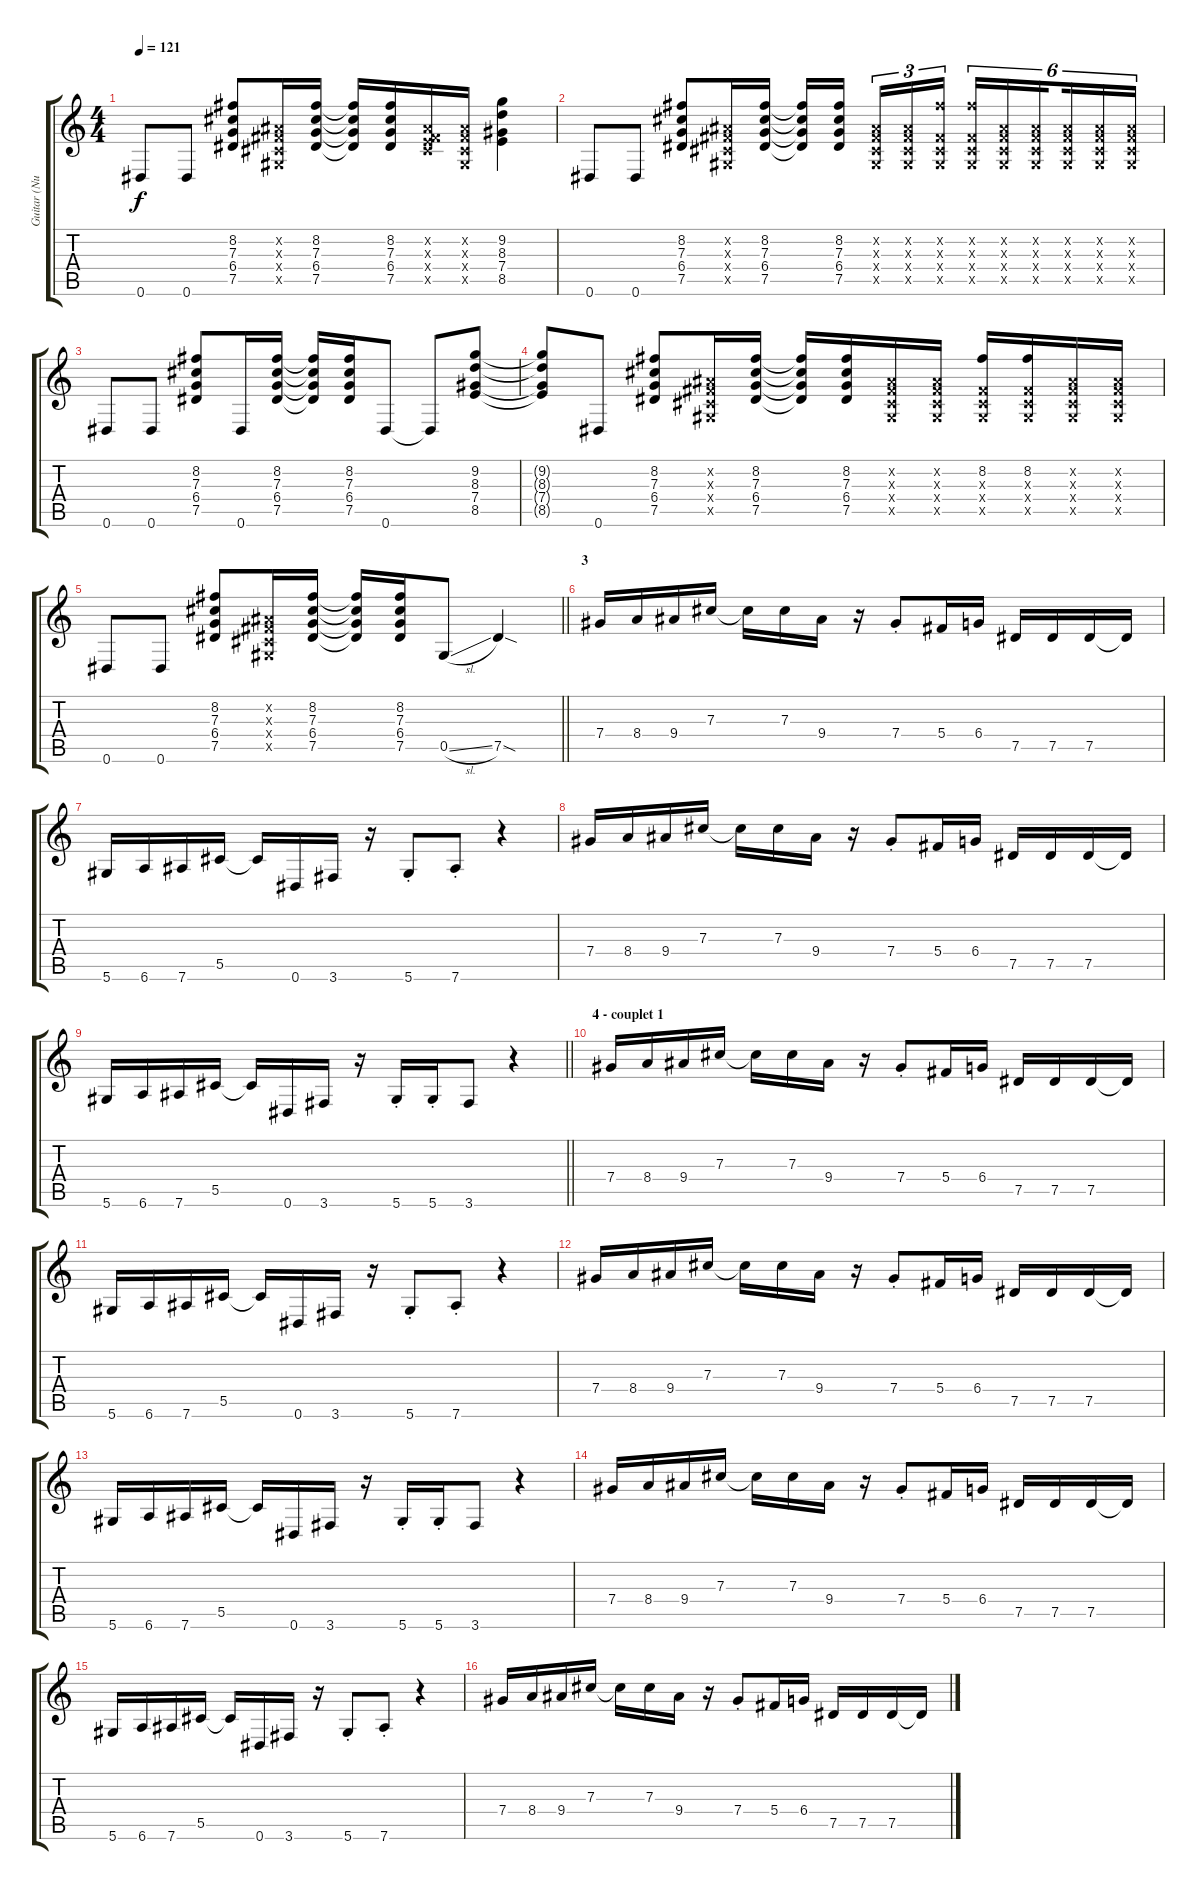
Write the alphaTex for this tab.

\track ("Guitar (Nuno)" "Guitar (Nu") {instrument distortionguitar}
\staff {score tabs}
\tuning (Eb4 Bb3 Gb3 Db3 Ab2 Eb2) {hide}
\ts (4 4)
\tempo 121
\clef g2
\ks c
0.6.8{dy f} 0.6.8 (8.2 7.3 6.4 7.5).8 (0.2{x} 0.3{x} 0.4{x} 0.5{x}).16 (8.2 7.3 6.4 7.5).16 (8.2{t} 7.3{t} 6.4{t} 7.5{t}).16 (8.2 7.3 6.4 7.5).16 (0.2{x} 0.3{x} 0.4{x} 8.5{x}).16 (0.2{x} 0.3{x} 0.4{x} 0.5{x}).16 (9.2 8.3 7.4 8.5).4 |
0.6.8 0.6.8 (8.2 7.3 6.4 7.5).8 (0.2{x} 0.3{x} 0.4{x} 0.5{x}).16 (8.2 7.3 6.4 7.5).16 (8.2{t} 7.3{t} 6.4{t} 7.5{t}).16 (8.2 7.3 6.4 7.5).16{beam splitsecondary} (0.2{x} 0.3{x} 0.4{x} 0.5{x}).16{tu (3 2)} (0.2{x} 0.3{x} 0.4{x} 0.5{x}).16{tu (3 2)} (8.2{x} 0.3{x} 0.4{x} 0.5{x}).16{tu (3 2)} (8.2{x} 0.3{x} 0.4{x} 0.5{x}).16{tu (6 4)} (0.2{x} 0.3{x} 0.4{x} 0.5{x}).16{tu (6 4)} (0.2{x} 0.3{x} 0.4{x} 0.5{x}).16{tu (6 4) beam splitsecondary} (0.2{x} 0.3{x} 0.4{x} 0.5{x}).16{tu (6 4)} (0.2{x} 0.3{x} 0.4{x} 0.5{x}).16{tu (6 4)} (0.2{x} 0.3{x} 0.4{x} 0.5{x}).16{tu (6 4)} |
0.6.8 0.6.8 (8.2 7.3 6.4 7.5).8 0.6.16 (8.2 7.3 6.4 7.5).16 (8.2{t} 7.3{t} 6.4{t} 7.5{t}).16 (8.2 7.3 6.4 7.5).16 0.6.8 0.6{t}.8 (9.2 8.3 7.4 8.5).8 |
(9.2{t} 8.3{t} 7.4{t} 8.5{t}).8 0.6.8 (8.2 7.3 6.4 7.5).8 (0.2{x} 0.3{x} 0.4{x} 0.5{x}).16 (8.2 7.3 6.4 7.5).16 (8.2{t} 7.3{t} 6.4{t} 7.5{t}).16 (8.2 7.3 6.4 7.5).16 (0.2{x} 0.3{x} 0.4{x} 0.5{x}).16 (0.2{x} 0.3{x} 0.4{x} 0.5{x}).16 (8.2 0.3{x} 0.4{x} 0.5{x}).16 (8.2 0.3{x} 0.4{x} 0.5{x}).16 (0.2{x} 0.3{x} 0.4{x} 0.5{x}).16 (0.2{x} 0.3{x} 0.4{x} 0.5{x}).16 |
\barLineRight lightlight
0.6.8 0.6.8 (8.2 7.3 6.4 7.5).8 (0.2{x} 0.3{x} 0.4{x} 0.5{x}).16 (8.2 7.3 6.4 7.5).16 (8.2{t} 7.3{t} 6.4{t} 7.5{t}).16 (8.2 7.3 6.4 7.5).16 0.5{sl}.8 7.5{sod}.4 |
\section ("" "3")
7.4.16 8.4.16 9.4.16 7.3.16 7.3{t}.16 7.3.16 9.4.16 r.16 7.4{st}.8 5.4.16 6.4.16 7.5.16 7.5.16 7.5.16 7.5{t}.16 |
5.6.16 6.6.16 7.6.16 5.5.16 5.5{t}.16 0.6.16 3.6.16 r.16 5.6{st}.8 7.6{st}.8 r.4 |
7.4.16 8.4.16 9.4.16 7.3.16 7.3{t}.16 7.3.16 9.4.16 r.16 7.4{st}.8 5.4.16 6.4.16 7.5.16 7.5.16 7.5.16 7.5{t}.16 |
\barLineRight lightlight
5.6.16 6.6.16 7.6.16 5.5.16 5.5{t}.16 0.6.16 3.6.16 r.16 5.6{st}.16 5.6{st}.16 3.6.8 r.4 |
\section ("" "4 - couplet 1")
7.4.16 8.4.16 9.4.16 7.3.16 7.3{t}.16 7.3.16 9.4.16 r.16 7.4{st}.8 5.4.16 6.4.16 7.5.16 7.5.16 7.5.16 7.5{t}.16 |
5.6.16 6.6.16 7.6.16 5.5.16 5.5{t}.16 0.6.16 3.6.16 r.16 5.6{st}.8 7.6{st}.8 r.4 |
7.4.16 8.4.16 9.4.16 7.3.16 7.3{t}.16 7.3.16 9.4.16 r.16 7.4{st}.8 5.4.16 6.4.16 7.5.16 7.5.16 7.5.16 7.5{t}.16 |
5.6.16 6.6.16 7.6.16 5.5.16 5.5{t}.16 0.6.16 3.6.16 r.16 5.6{st}.16 5.6{st}.16 3.6.8 r.4 |
7.4.16 8.4.16 9.4.16 7.3.16 7.3{t}.16 7.3.16 9.4.16 r.16 7.4{st}.8 5.4.16 6.4.16 7.5.16 7.5.16 7.5.16 7.5{t}.16 |
5.6.16 6.6.16 7.6.16 5.5.16 5.5{t}.16 0.6.16 3.6.16 r.16 5.6{st}.8 7.6{st}.8 r.4 |
7.4.16 8.4.16 9.4.16 7.3.16 7.3{t}.16 7.3.16 9.4.16 r.16 7.4{st}.8 5.4.16 6.4.16 7.5.16 7.5.16 7.5.16 7.5{t}.16
